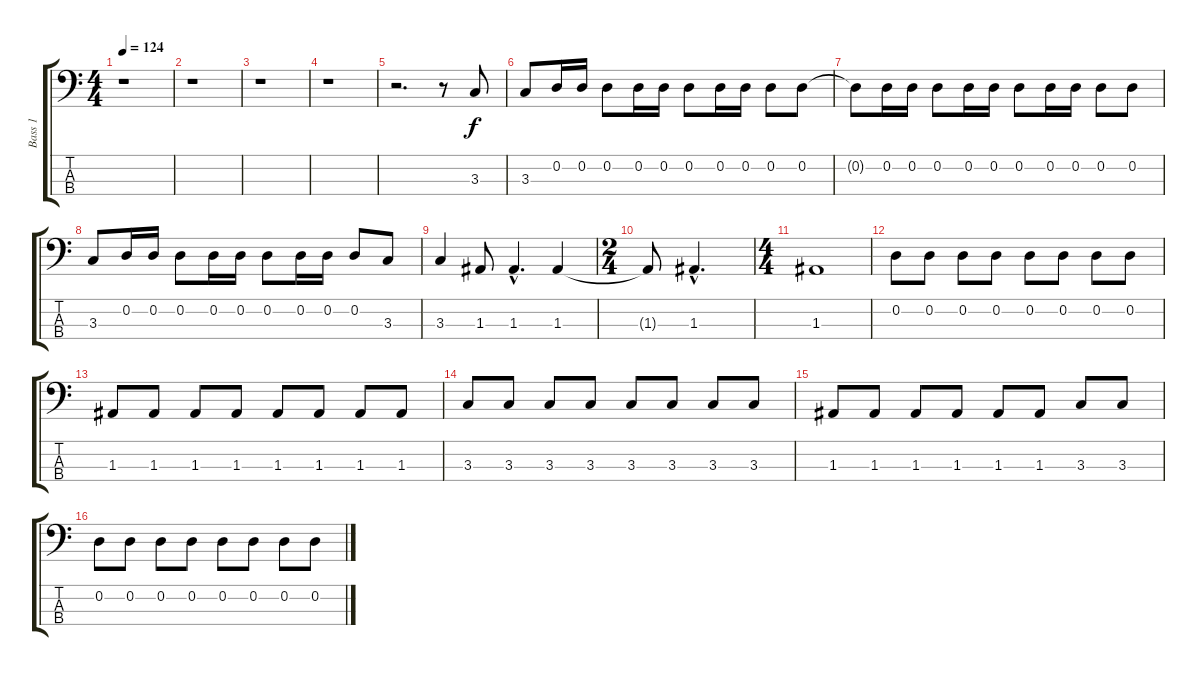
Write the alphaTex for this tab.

\track ("Bass 1" "Bass 1") {instrument electricbasspick}
\staff {score tabs}
\tuning (G2 D2 A1 E1) {hide}
\ts (4 4)
\tempo 124
\clef f4
\ks c
r.1{dy f instrument electricbasspick} |
r.1 |
r.1 |
r.1 |
r.2{d} r.8 3.3.8 |
3.3.8 0.2.16 0.2.16 0.2.8 0.2.16 0.2.16 0.2.8 0.2.16 0.2.16 0.2.8 0.2.8 |
0.2{t}.8 0.2.16 0.2.16 0.2.8 0.2.16 0.2.16 0.2.8 0.2.16 0.2.16 0.2.8 0.2.8 |
3.3.8 0.2.16 0.2.16 0.2.8 0.2.16 0.2.16 0.2.8 0.2.16 0.2.16 0.2.8 3.3.8 |
3.3.4 1.3.8 1.3{hac}.4{d} 1.3.4 |
\ts (2 4)
1.3{t}.8 1.3{hac}.4{d} |
\ts (4 4)
1.3.1 |
0.2.8 0.2.8 0.2.8 0.2.8 0.2.8 0.2.8 0.2.8 0.2.8 |
1.3.8 1.3.8 1.3.8 1.3.8 1.3.8 1.3.8 1.3.8 1.3.8 |
3.3.8 3.3.8 3.3.8 3.3.8 3.3.8 3.3.8 3.3.8 3.3.8 |
1.3.8 1.3.8 1.3.8 1.3.8 1.3.8 1.3.8 3.3.8 3.3.8 |
0.2.8 0.2.8 0.2.8 0.2.8 0.2.8 0.2.8 0.2.8 0.2.8
